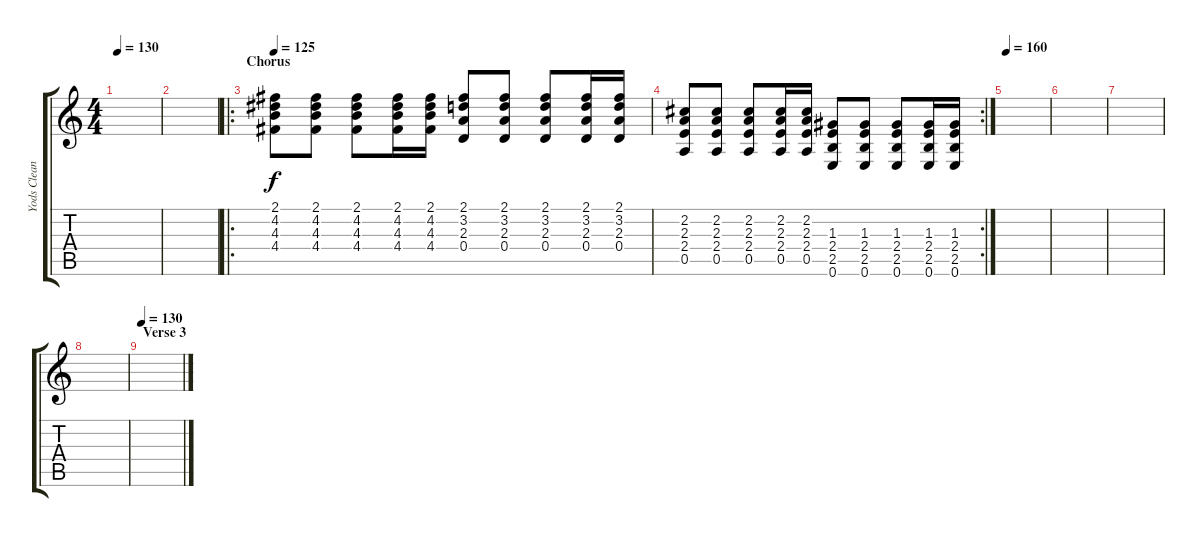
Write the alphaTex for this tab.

\track ("Yods Clean" "Yods Clean") {instrument acousticguitarsteel}
\staff {score tabs}
\tuning (E4 B3 G3 D3 A2 E2) {hide}
\ts (4 4)
\tempo 130
\clef g2
\ks c
|
|
\ro
\section ("" "Chorus")
\tempo 125
(2.1 4.2 4.3 4.4).8 (2.1 4.2 4.3 4.4).8 (2.1 4.2 4.3 4.4).8 (2.1 4.2 4.3 4.4).16 (2.1 4.2 4.3 4.4).16 (2.1 3.2 2.3 0.4).8 (2.1 3.2 2.3 0.4).8 (2.1 3.2 2.3 0.4).8 (2.1 3.2 2.3 0.4).16 (2.1 3.2 2.3 0.4).16 |
\rc 2
(2.2 2.3 2.4 0.5).8 (2.2 2.3 2.4 0.5).8 (2.2 2.3 2.4 0.5).8 (2.2 2.3 2.4 0.5).16 (2.2 2.3 2.4 0.5).16 (1.3 2.4 2.5 0.6).8 (1.3 2.4 2.5 0.6).8 (1.3 2.4 2.5 0.6).8 (1.3 2.4 2.5 0.6).16 (1.3 2.4 2.5 0.6).16 |
\tempo 160
|
|
|
|
\section ("" "Verse 3")
\tempo 130
